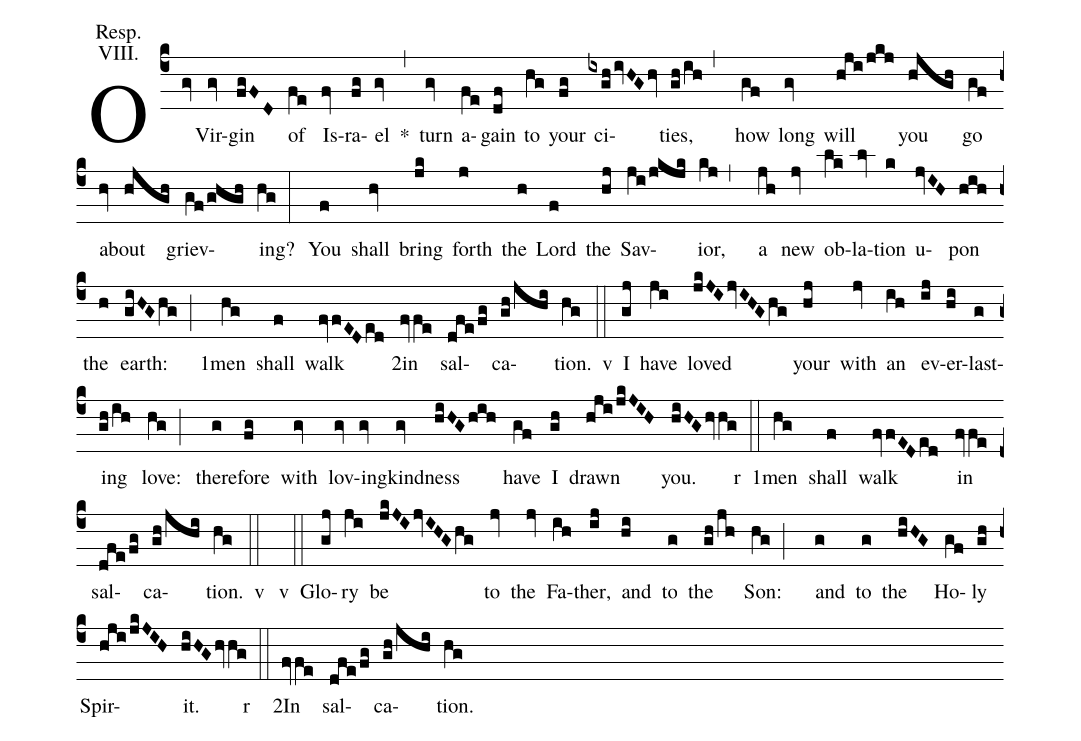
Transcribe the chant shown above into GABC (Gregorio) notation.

annotation: Resp.;
annotation: VIII.;
%%
(c4) O(gv) Vir(gv)gin(fgFD) of(fe) Is(fv)ra(fg)el(gv) <sp>*</sp>(,) turn(gv) a(fe)gain(df) to(hg) your(fg) ci(ixghivHGhv)ties,(gh/ih,) how(gf) long(gv) will(hji/jkj) you(hjgh) go(gf) a(hv)bout(hjgh) griev(gf/ghgh)ing?(hg:) You(f) shall(hv) bring(jk) forth(j) the(h) Lord(f) the(hj) Sav(ji/jkjk)ior,(kj,) a(jh) new(jv) ob(lk)la(lv)tion(k) u(jvIH)pon(hih) the(h) earth:(giHGhg;) <sp>1</sp>men(hg) shall(f) walk(fvfEDed) <sp>2</sp>in(fvfe) sal(dfe/fg)ca(gh/jhi)tion.(hg)

<sp>v</sp>(::) I(gj) have(ji) loved(jkJIjvIHGhg) your(hj) with(jv) an(ih) ev(ij)er(hi)last(g)ing(gh/ih) love:(hg;) there(g)fore(fg) with(gv) lov(gv)ing(gv)kind(gv)ness(hiHGhih) have(gf) I(gh) drawn(hji/jkJIH) you.(hiHGhvhg)

<sp>r</sp>(::) <sp>1</sp>men(hg) shall(f) walk(fvfEDed) in(fvfe) sal(dfe/fg)ca(gh/jhi)tion.(hg)

<sp>v</sp>(::) <sp>v</sp>(::) Glo(gj)ry(ji) be(jkJIjvIHGhg) to(jv) the(jv) Fa(ih)ther,(ij) and(hi) to(g) the(gh/jh) Son:(hg;) and(g) to(g) the(hiHG) Ho(gf)ly(gh) Spir(hji/jkJIH)it.(hiHGhvhg)

<sp>r</sp>(::) <sp>2</sp>In(fvfe) sal(dfe/fg)ca(gh/jhi)tion.(hg)
